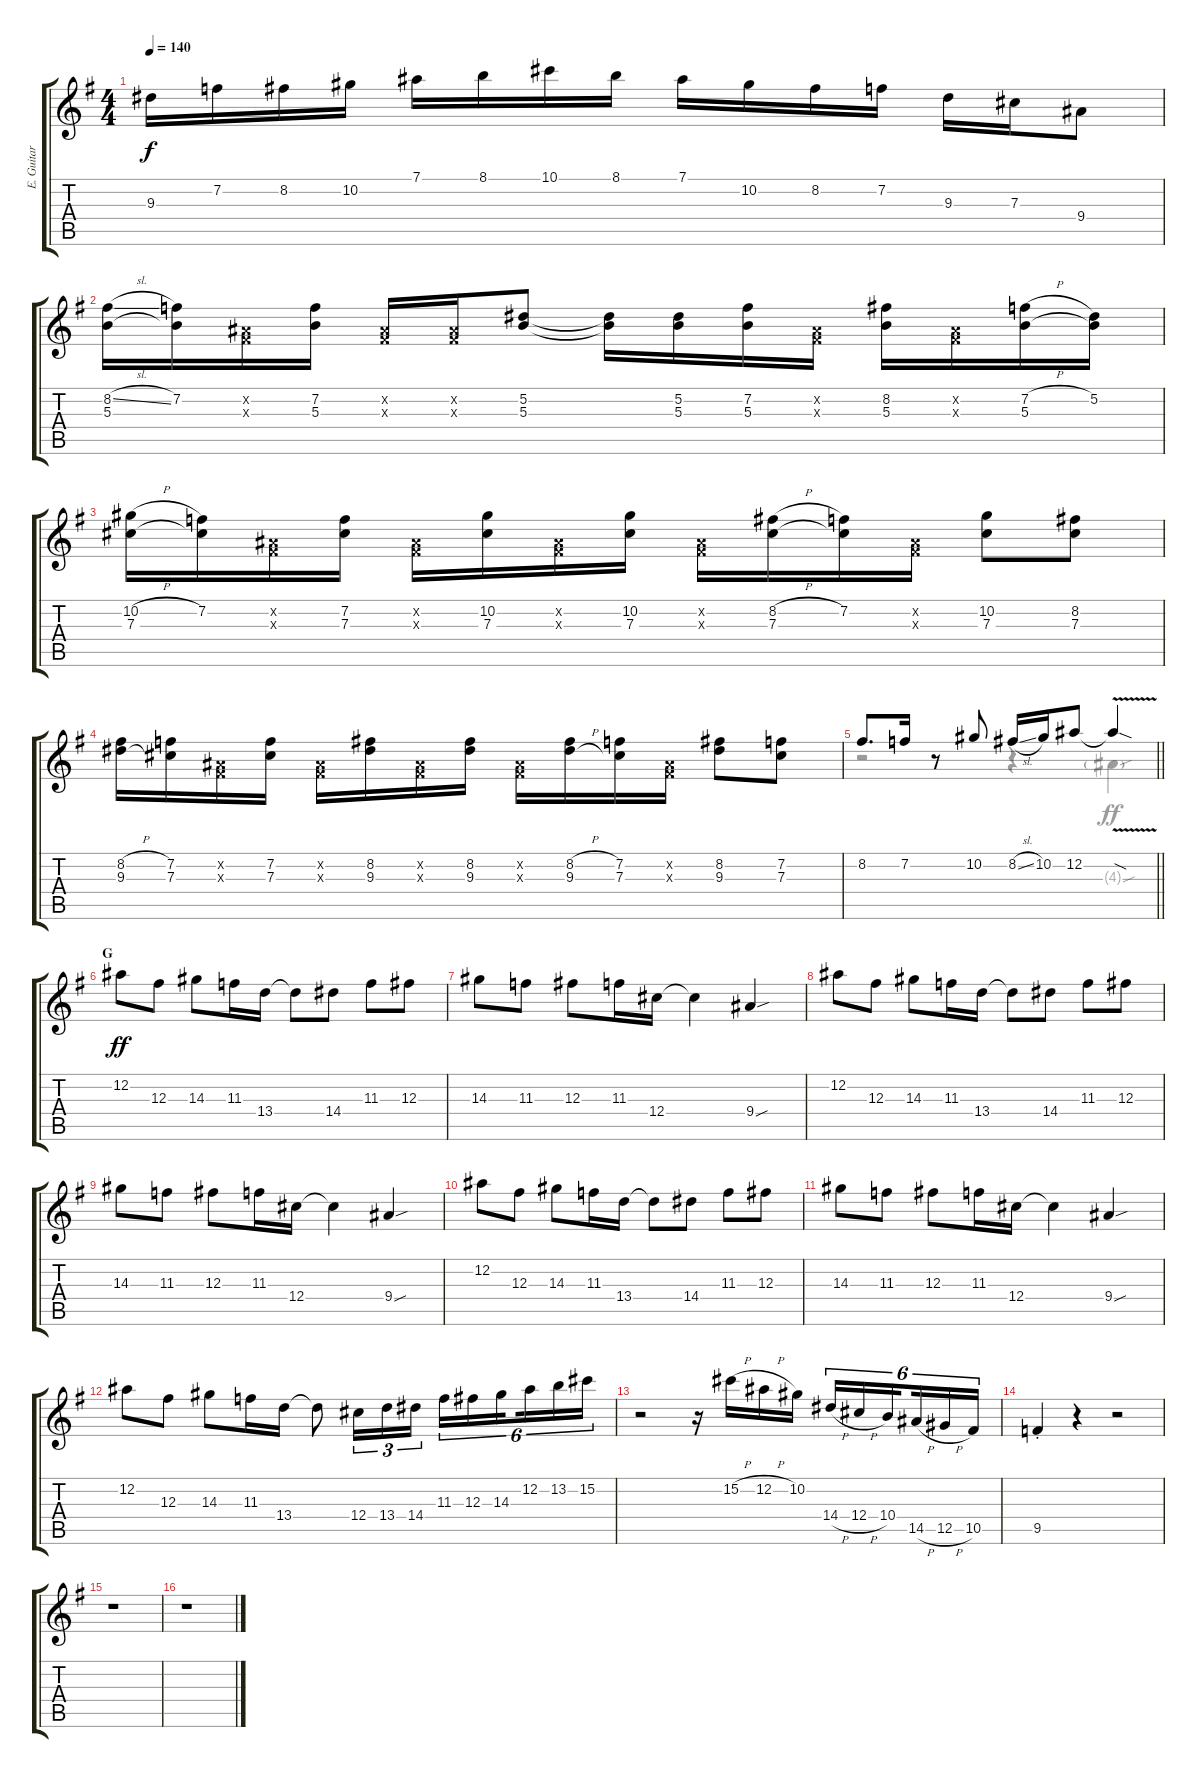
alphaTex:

\track ("E. Guitar I" "E. Guitar ") {instrument overdrivenguitar}
\staff {score tabs}
\tuning (Eb4 Bb3 Gb3 Db3 Ab2 Eb2) {hide}
\voice
\ts (4 4)
\tempo 140
\clef g2
\ks g
9.3{t}.16{dy f} 7.2.16 8.2.16 10.2.16 7.1.16 8.1.16 10.1.16 8.1.16 7.1.16 10.2.16 8.2.16 7.2.16 9.3.16 7.3.16 9.4.8 |
(8.2{sl} 5.3).16 (7.2 5.3{t}).16 (0.2{x} 0.3{x}).16 (7.2 5.3).16 (0.2{x} 0.3{x}).16 (0.2{x} 0.3{x}).16 (5.2 5.3).8 (5.2{t} 5.3{t}).16 (5.2 5.3).16 (7.2 5.3).16 (0.2{x} 0.3{x}).16 (8.2 5.3).16 (0.2{x} 0.3{x}).16 (7.2{h} 5.3).16 (5.2 5.3{t}).16 |
(10.2{h} 7.3).16 (7.2 7.3{t}).16 (0.2{x} 0.3{x}).16 (7.2 7.3).16 (0.2{x} 0.3{x}).16 (10.2 7.3).16 (0.2{x} 0.3{x}).16 (10.2 7.3).16 (0.2{x} 0.3{x}).16 (8.2{h} 7.3).16 (7.2 7.3{t}).16 (0.2{x} 0.3{x}).16 (10.2 7.3).8 (8.2 7.3).8 |
(8.2{h} 9.3{h}).16 (7.2 7.3).16 (0.2{x} 0.3{x}).16 (7.2 7.3).16 (0.2{x} 0.3{x}).16 (8.2 9.3).16 (0.2{x} 0.3{x}).16 (8.2 9.3).16 (0.2{x} 0.3{x}).16 (8.2{h} 9.3{h}).16 (7.2 7.3).16 (0.2{x} 0.3{x}).16 (8.2 9.3).8 (7.2 7.3).8 |
\barLineRight lightlight
8.2.8{d} 7.2.16 r.8 10.2.8 8.2{sl}.16 10.2.16 12.2.8 12.2{v sod t}.4 |
\section ("" "G")
12.2.8{dy ff} 12.3.8 14.3.8 11.3.16 13.4.16 13.4{t}.8 14.4.8 11.3.8 12.3.8 |
14.3.8 11.3.8 12.3.8 11.3.16 12.4.16 12.4{t}.4 9.4{sou}.4 |
12.2.8 12.3.8 14.3.8 11.3.16 13.4.16 13.4{t}.8 14.4.8 11.3.8 12.3.8 |
14.3.8 11.3.8 12.3.8 11.3.16 12.4.16 12.4{t}.4 9.4{sou}.4 |
12.2.8 12.3.8 14.3.8 11.3.16 13.4.16 13.4{t}.8 14.4.8 11.3.8 12.3.8 |
14.3.8 11.3.8 12.3.8 11.3.16 12.4.16 12.4{t}.4 9.4{sou}.4 |
12.2.8 12.3.8 14.3.8 11.3.16 13.4.16 13.4{t}.8 12.4.16{tu (3 2)} 13.4.16{tu (3 2)} 14.4.16{tu (3 2)} 11.3.16{tu (6 4)} 12.3.16{tu (6 4)} 14.3.16{tu (6 4) beam splitsecondary} 12.2.16{tu (6 4)} 13.2.16{tu (6 4)} 15.2.16{tu (6 4)} |
r.2 r.16 15.2{h}.16 12.2{h}.16 10.2.16 14.4{h}.16{tu (6 4)} 12.4{h}.16{tu (6 4)} 10.4.16{tu (6 4) beam splitsecondary} 14.5{h}.16{tu (6 4)} 12.5{h}.16{tu (6 4)} 10.5.16{tu (6 4)} |
9.5{st}.4 r.4 r.2 |
r.1 |
r.1
\voice
\clef g2
\ottava regular
\simile none
\ks g
|
|
|
|
\barLineRight lightlight
r.2 r.4 4.3{sou g}.4 |
|
|
|
|
|
|
|
|
|
|
